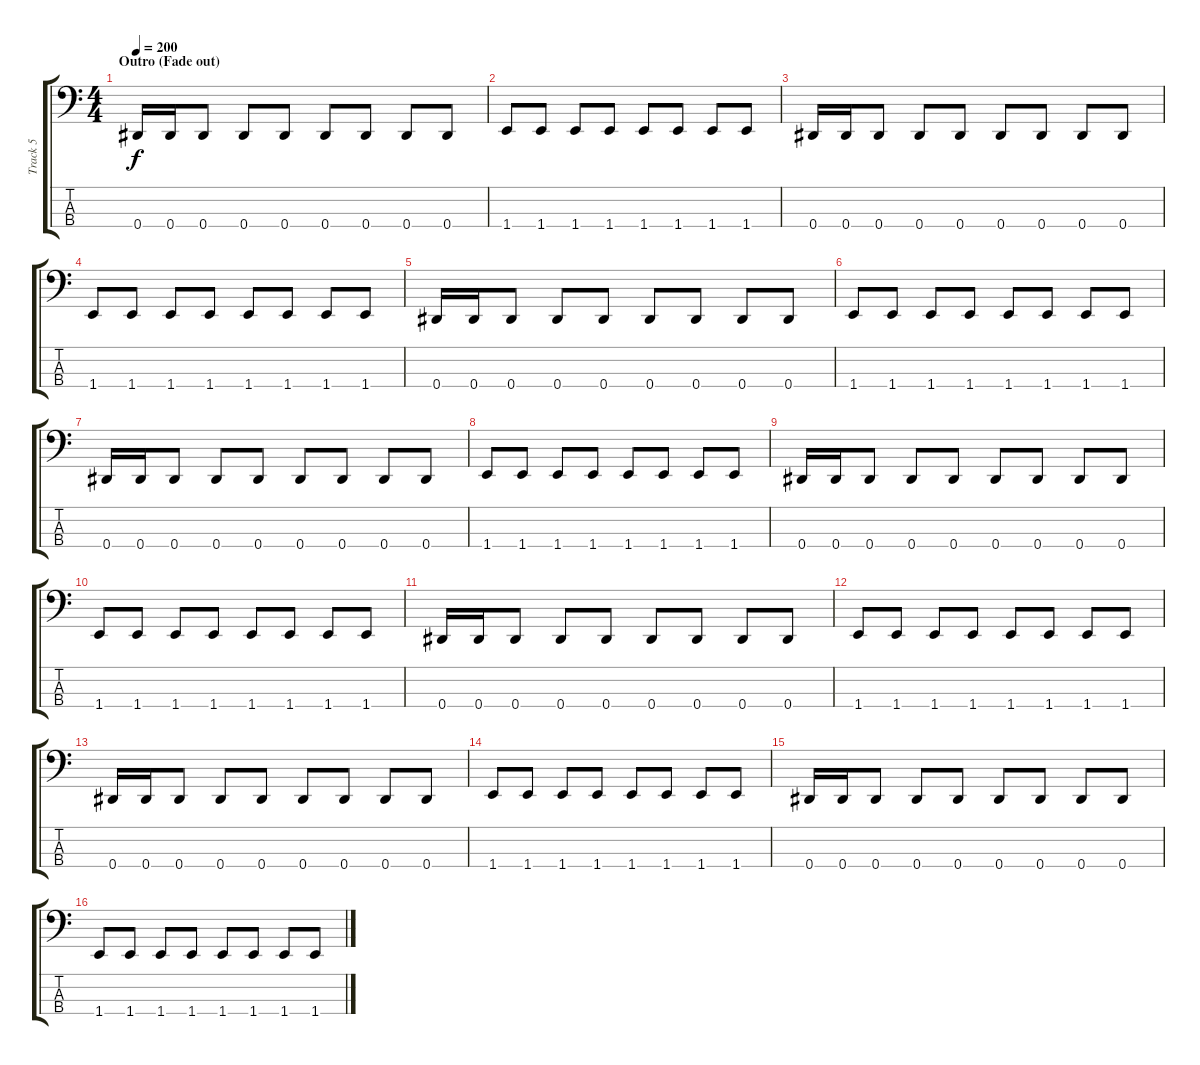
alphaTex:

\track ("Track 5" "Track 5") {instrument slapbass2}
\staff {score tabs}
\tuning (Gb2 Db2 Ab1 Eb1) {hide}
\ts (4 4)
\section ("" "Outro (Fade out)")
\tempo 200
\clef f4
\ks c
0.4.16{dy f} 0.4.16 0.4.8 0.4.8 0.4.8 0.4.8 0.4.8 0.4.8 0.4.8 |
1.4.8 1.4.8 1.4.8 1.4.8 1.4.8 1.4.8 1.4.8 1.4.8 |
0.4.16 0.4.16 0.4.8 0.4.8 0.4.8 0.4.8 0.4.8 0.4.8 0.4.8 |
1.4.8 1.4.8 1.4.8 1.4.8 1.4.8 1.4.8 1.4.8 1.4.8 |
0.4.16 0.4.16 0.4.8 0.4.8 0.4.8 0.4.8 0.4.8 0.4.8 0.4.8 |
1.4.8 1.4.8 1.4.8 1.4.8 1.4.8 1.4.8 1.4.8 1.4.8 |
0.4.16 0.4.16 0.4.8 0.4.8 0.4.8 0.4.8 0.4.8 0.4.8 0.4.8 |
1.4.8 1.4.8 1.4.8 1.4.8 1.4.8 1.4.8 1.4.8 1.4.8 |
0.4.16 0.4.16 0.4.8 0.4.8 0.4.8 0.4.8 0.4.8 0.4.8 0.4.8 |
1.4.8 1.4.8 1.4.8 1.4.8 1.4.8 1.4.8 1.4.8 1.4.8 |
0.4.16 0.4.16 0.4.8 0.4.8 0.4.8 0.4.8 0.4.8 0.4.8 0.4.8 |
1.4.8 1.4.8 1.4.8 1.4.8 1.4.8 1.4.8 1.4.8 1.4.8 |
0.4.16 0.4.16 0.4.8 0.4.8 0.4.8 0.4.8 0.4.8 0.4.8 0.4.8 |
1.4.8 1.4.8 1.4.8 1.4.8 1.4.8 1.4.8 1.4.8 1.4.8 |
0.4.16 0.4.16 0.4.8 0.4.8 0.4.8 0.4.8 0.4.8 0.4.8 0.4.8 |
1.4.8 1.4.8 1.4.8 1.4.8 1.4.8 1.4.8 1.4.8 1.4.8
